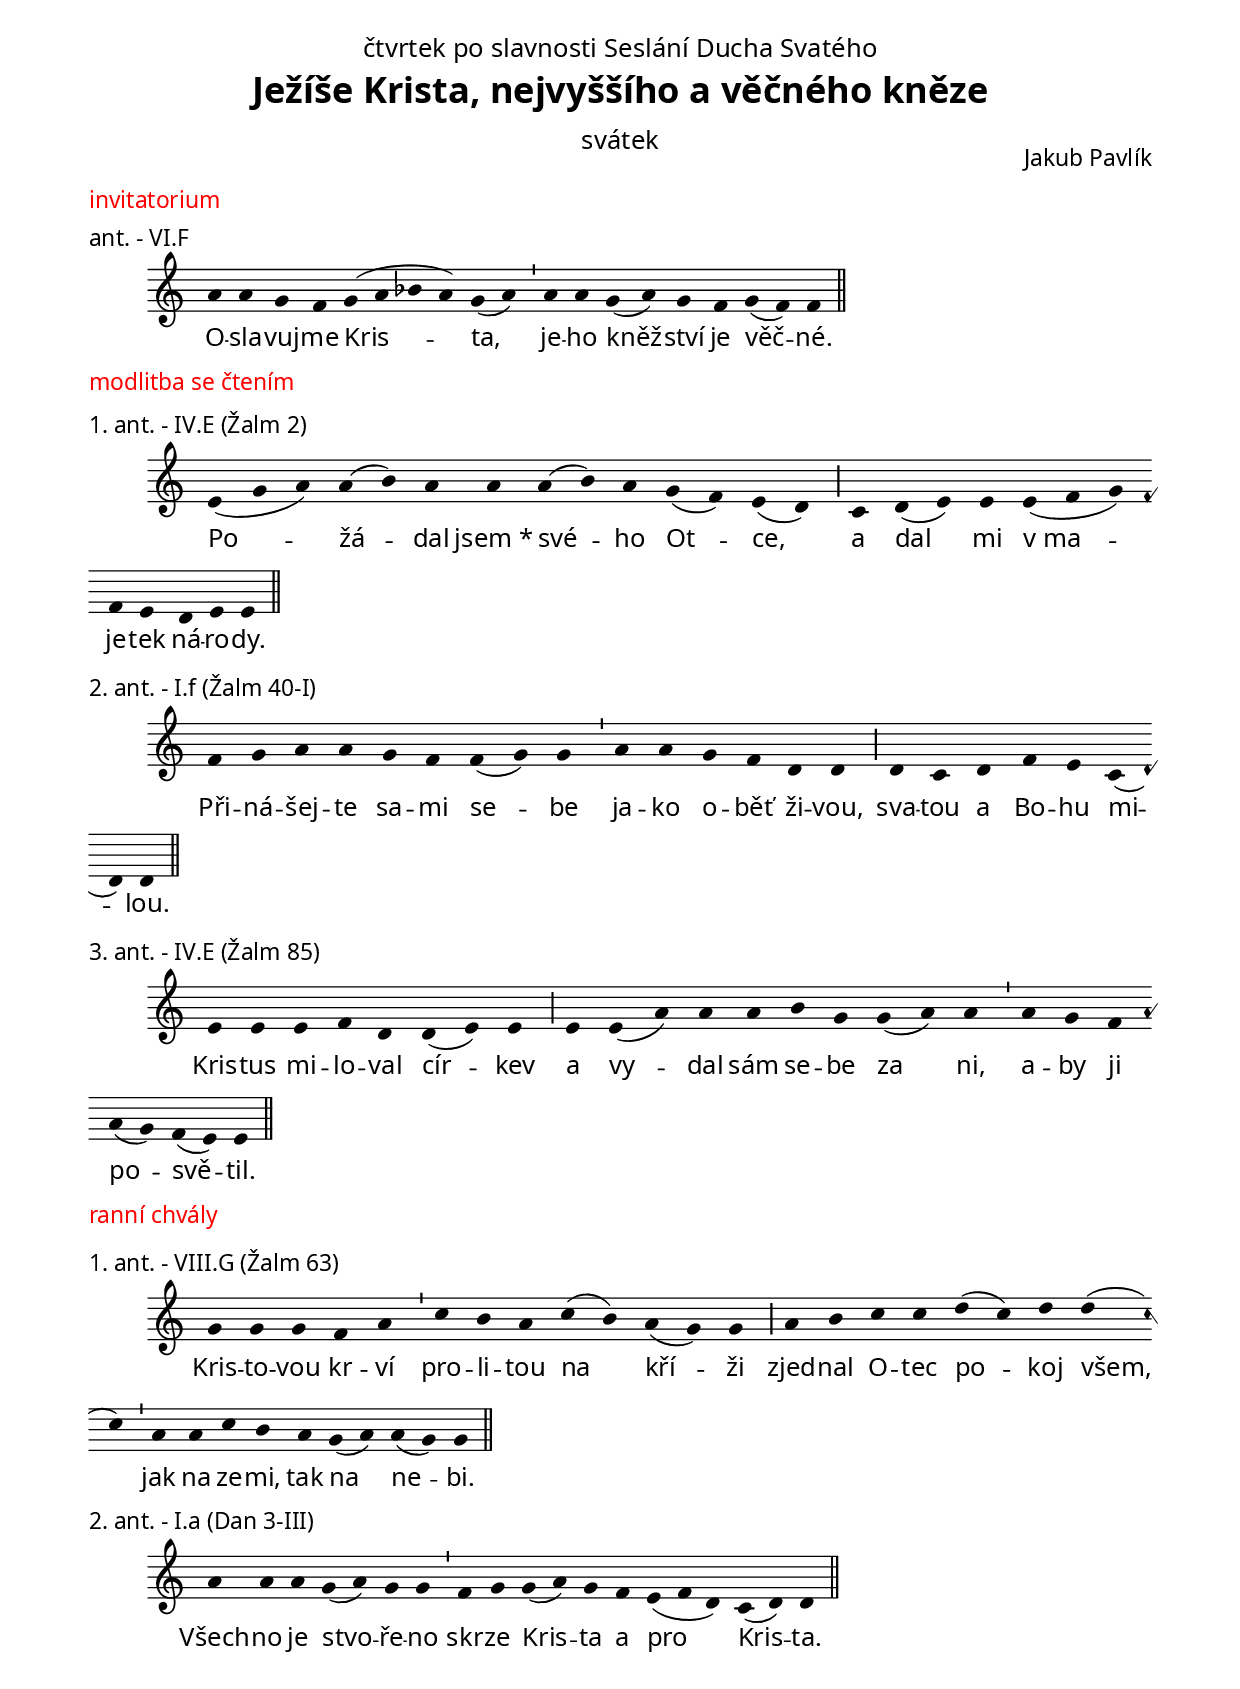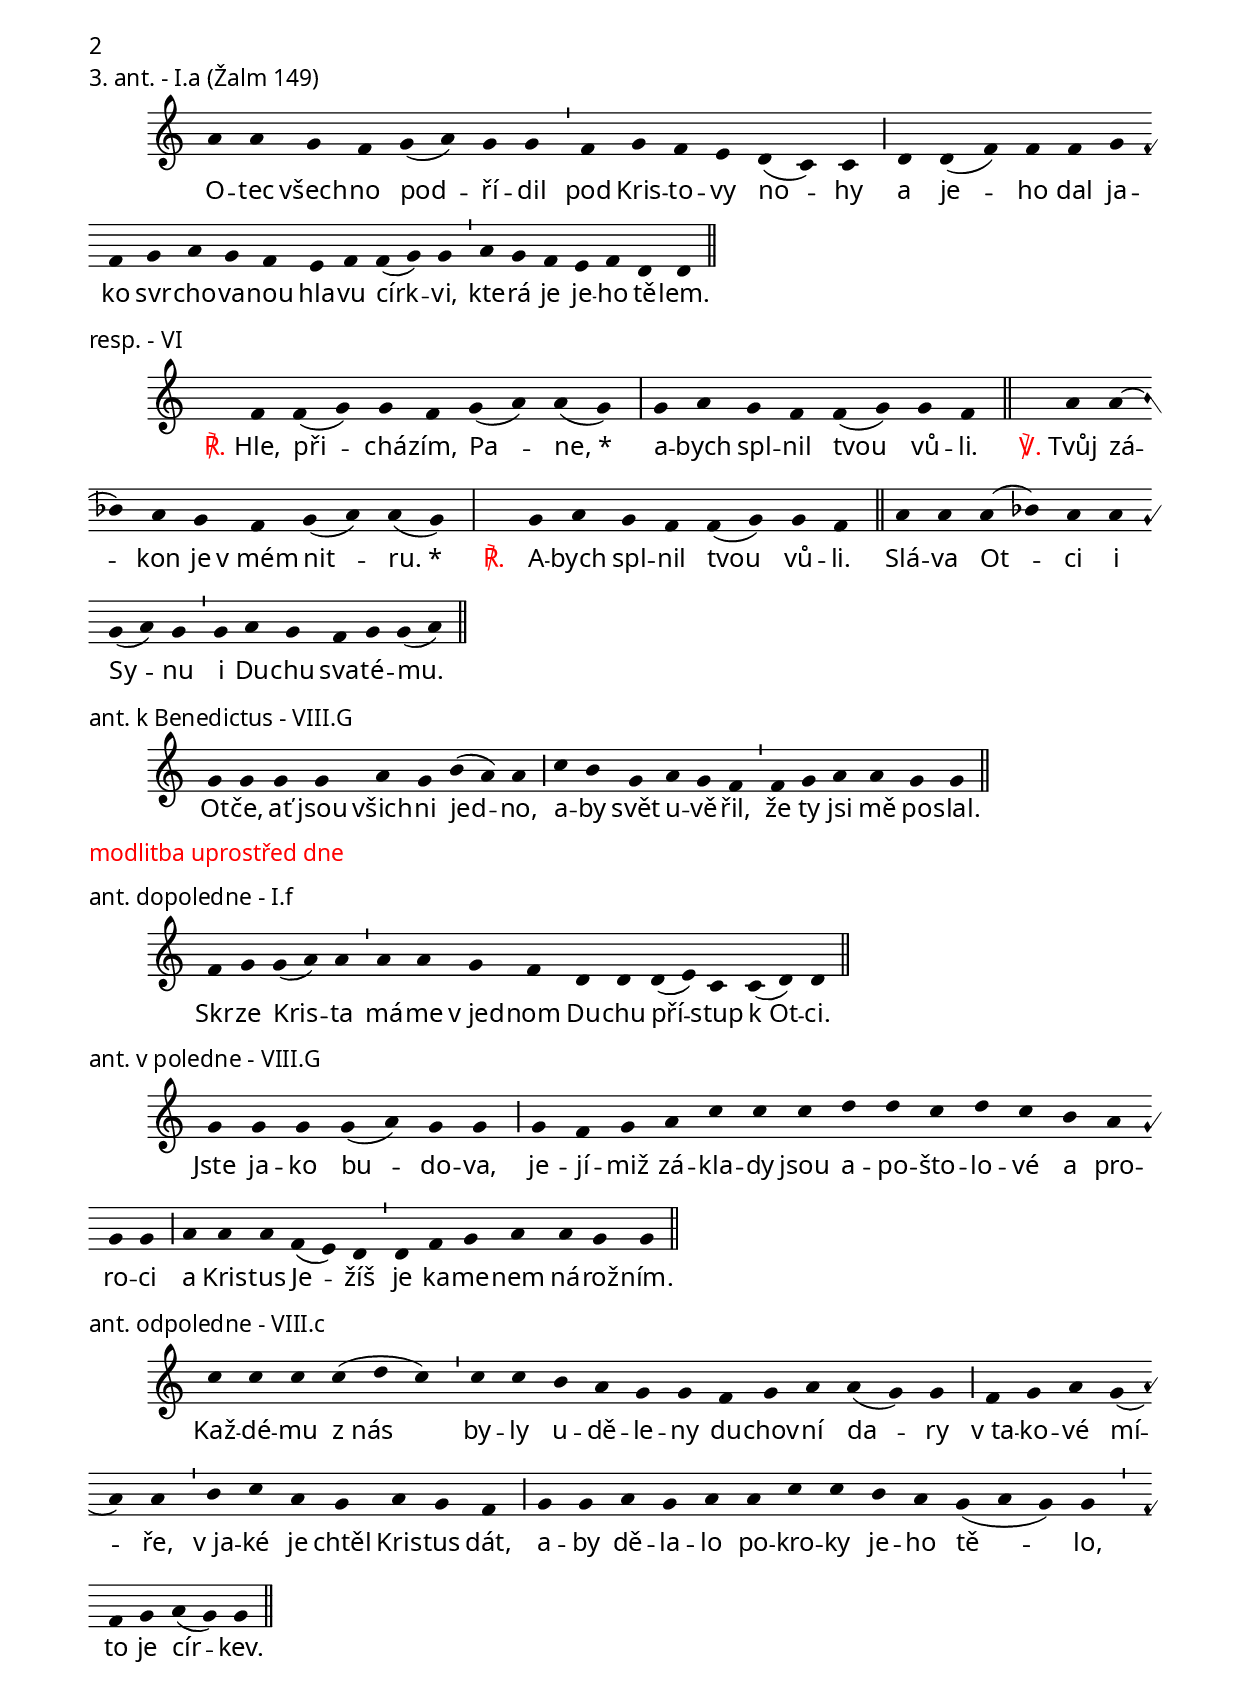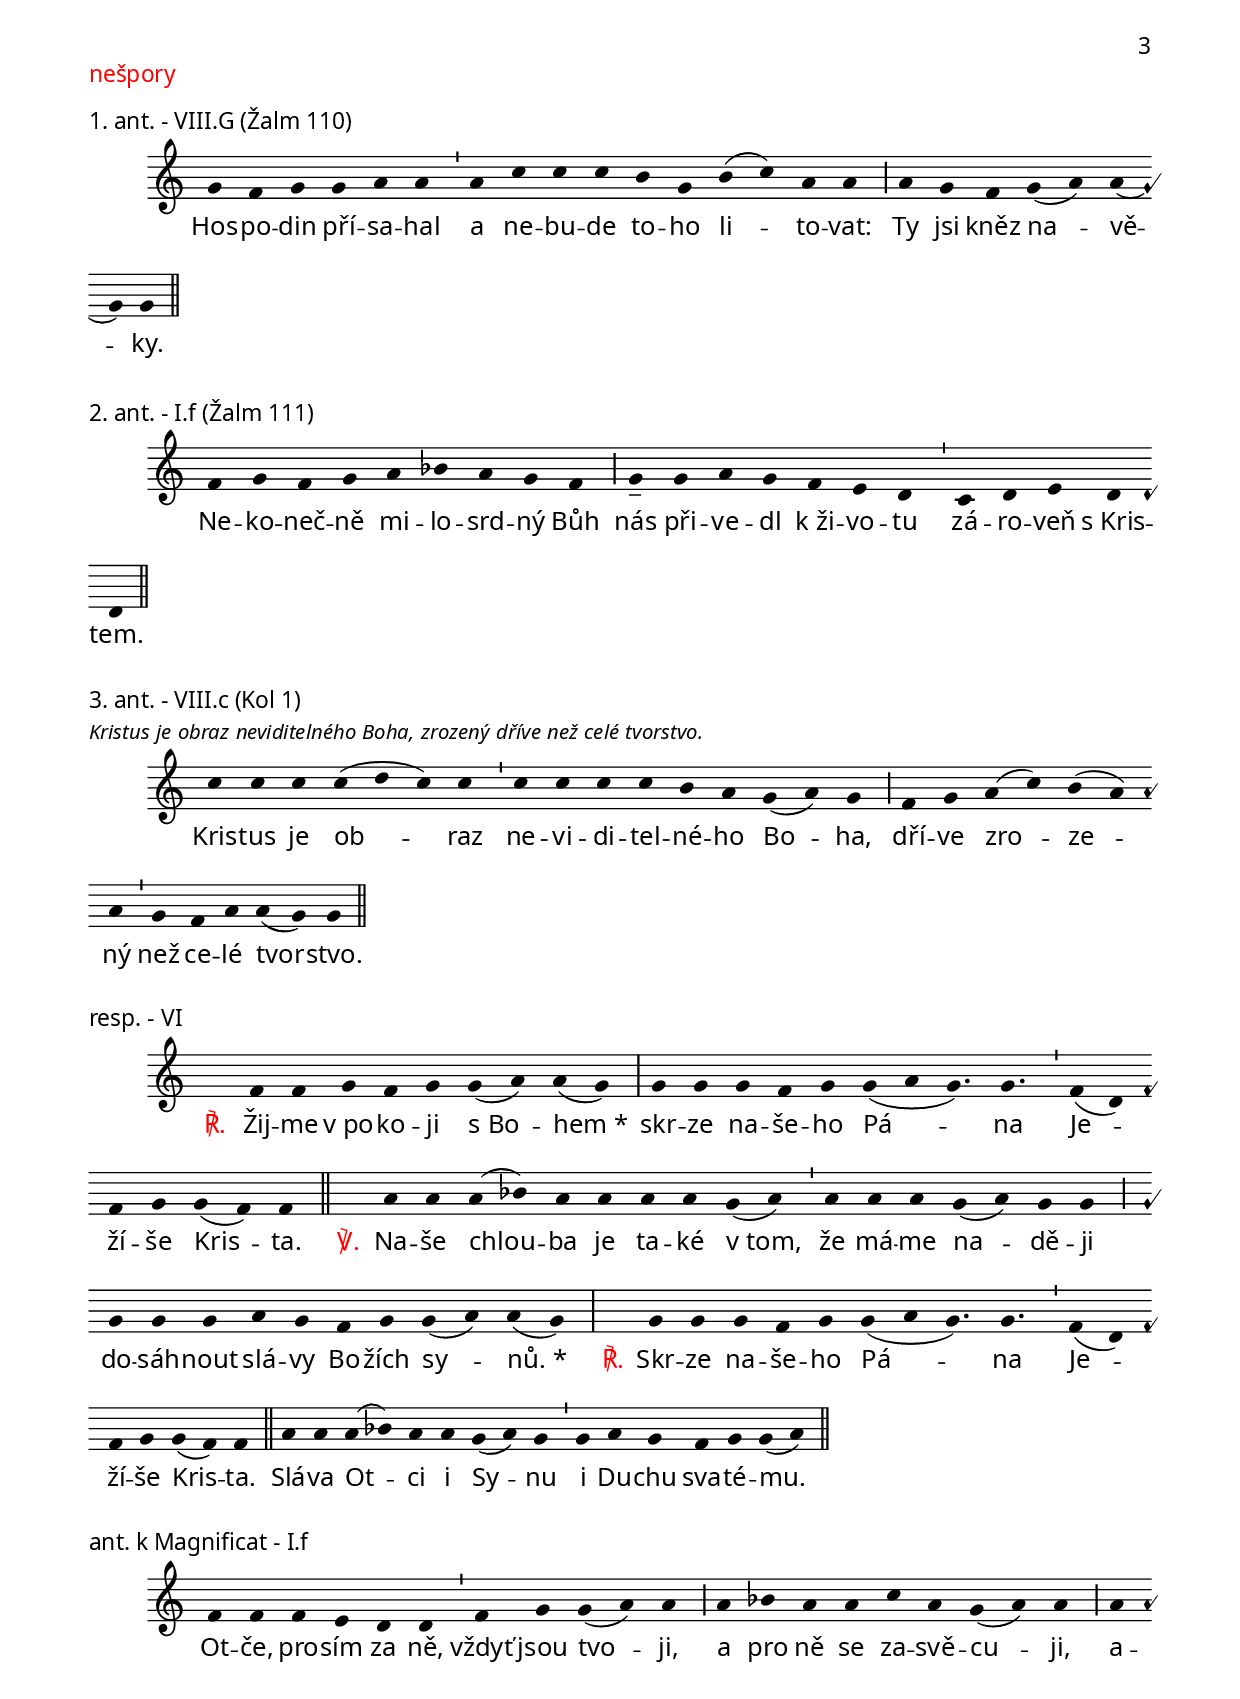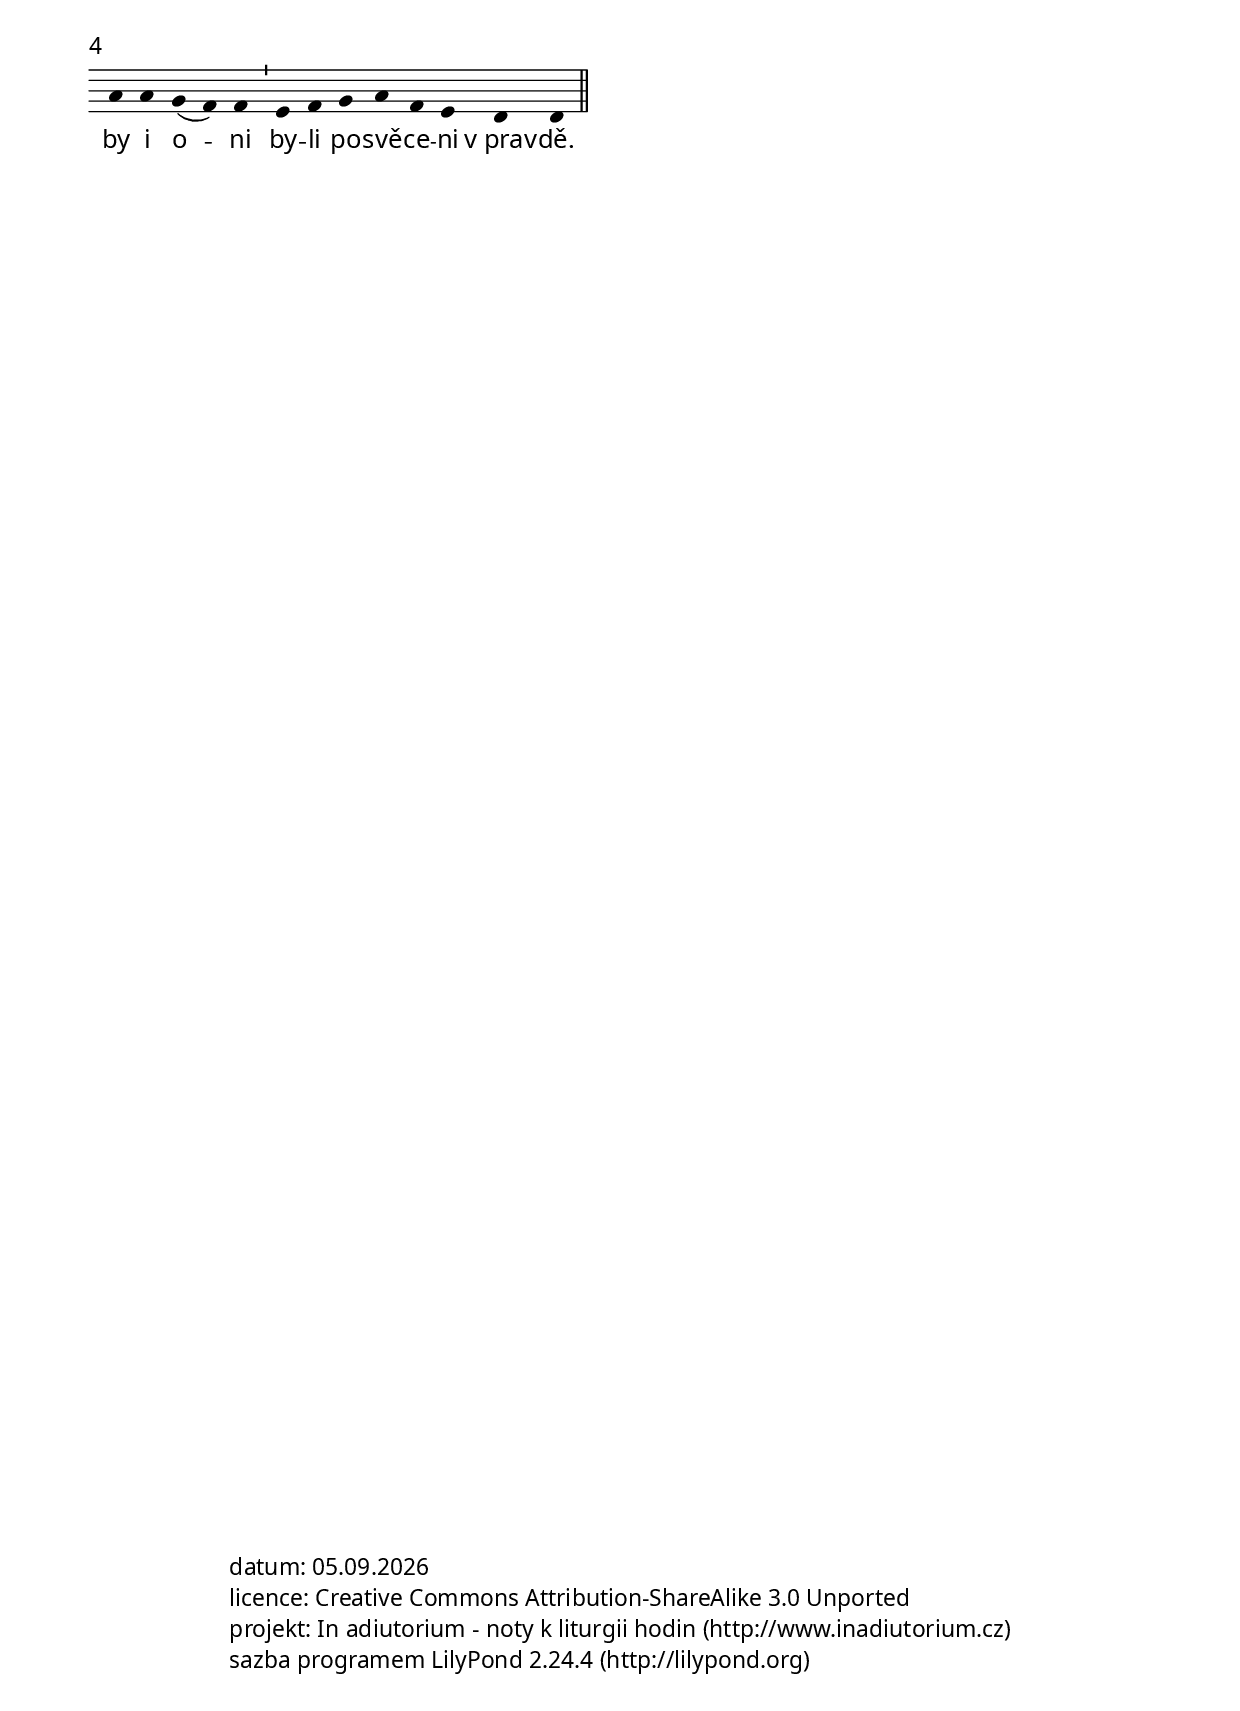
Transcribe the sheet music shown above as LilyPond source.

\version "2.19.16"

\include "spolecne.ly"
\include "dilyresponsorii.ly"

\header {
  title = \markup\titleSvatek
            "Ježíše Krista, nejvyššího a věčného kněze"
            "svátek"
            "čtvrtek po slavnosti Seslání Ducha Svatého"
  composer = "Jakub Pavlík"
}

\markup {\nadpisHodinka {"invitatorium"}}

\score {
  \relative c'' {
    \choralniRezim
    a4 a g f g( a bes a) g( a) \barMin
    a a g( a) g f g( f) f \barFinalis
  }
  \addlyrics {
    O -- sla -- vuj -- me Kris -- ta,
    je -- ho kněž -- ství je věč -- né.
  }
  \header {
    quid = "ant."
    modus = "VI"
    differentia = "F"
    psalmus = ""
    id = "invit"
    piece = \markup {\sestavTitulekBezZalmu}
  }
}

\markup {\nadpisHodinka {"modlitba se čtením"}}

\score {
    \relative c' {
      \choralniRezim
      e4( g a) a( b) a a a( b) a g( f) e( d) \barMaior
      c d( e) e e( f g) f e d e e \barFinalis
    }
    \addlyrics {
      Po -- žá -- dal jsem_* své -- ho Ot -- ce,
      a dal mi v_ma -- je -- tek ná -- ro -- dy.
    }
    \header {
      quid = "1. ant."
      modus = "IV"
      differentia = "E"
      psalmus = "Žalm 2"
      fial = "velikonoce_velikonocnioktav.ly#po-mc-a2?zacatek=24"
      id = "mc-a1"
      piece = \markup {\sestavTitulek}
    }
  }

\score {
  \relative c' {
    \choralniRezim
    f4 g a a g f f( g) g \barMin
    a a g f d d \barMaior
    d c d f e c( d) d \barFinalis
  }
  \addlyrics {
    Při -- ná -- šej -- te sa -- mi se -- be
    ja -- ko o -- běť ži -- vou,
    sva -- tou a Bo -- hu mi -- lou.

  }
  \header {
    quid = "2. ant."
    modus = "I"
    differentia = "f"
    psalmus = "Žalm 40-I"
    id = "mc-a2"
    piece = \markup {\sestavTitulek}
  }
}

\score {
  \relative c' {
    \choralniRezim
    e4 e e f d d( e) e \barMaior
    e e( a) a a b g g( a) a \barMin
    a g f a( g) f( e) e \barFinalis
  }
  \addlyrics {
    Kris -- tus mi -- lo -- val cír -- kev
    a vy -- dal sám se -- be za ni,
    a -- by ji po -- svě -- til.
  }
  \header {
    quid = "3. ant."
    modus = "IV"
    differentia = "E"
    psalmus = "Žalm 85"
    id = "mc-a3"
    piece = \markup {\sestavTitulek}
  }
}

\markup {\nadpisHodinka {"ranní chvály"}}

\score {
  \relative c'' {
    \choralniRezim
    g4 g g f a \barMin
    c b a c( b) a( g) g \barMaior
    a b c c d( c) d d( c) \barMin
    a a c b a g( a) a( g) g \barFinalis
  }
  \addlyrics {
    Kris -- to -- vou kr -- ví
    pro -- li -- tou na kří -- ži
    zjed -- nal O -- tec po -- koj všem,
    jak na ze -- mi, tak na ne -- bi.
  }
  \header {
    quid = "1. ant."
    modus = "VIII"
    differentia = "G"
    psalmus = "Žalm 63"
    id = "rch-a1"
    piece = \markup {\sestavTitulek}
  }
}

\score {
  \relative c'' {
    \choralniRezim
    a4 a a g( a) g g \barMin
    f g g( a) g f e( f d) c( d) d \barFinalis
  }
  \addlyrics {
    Všech -- no je stvo -- ře -- no
    skr -- ze Kris -- ta a pro Kris -- ta.
  }
  \header {
    quid = "2. ant."
    modus = "I"
    differentia = "a"
    psalmus = "Dan 3-III"
    id = "rch-a2"
    piece = \markup {\sestavTitulek}
  }
}

\score {
  \relative c'' {
    \choralniRezim
    a4 a g f g( a) g g \barMin
    f g f e d( c) c \barMaior
    d d( f) f f g f g a g f e f f( g) g \barMin
    a g f e f d d \barFinalis
  }
  \addlyrics {
    O -- tec všech -- no pod -- ří -- dil
    pod Kris -- to -- vy no -- hy
    a je -- ho dal ja -- ko svr -- cho -- va -- nou hla -- vu círk -- vi,
    kte -- rá je je -- ho tě -- lem.
  }
  \header {
    quid = "3. ant."
    modus = "I"
    differentia = "a"
    psalmus = "Žalm 149"
    id = "rch-a3"
    piece = \markup {\sestavTitulek}
  }
}

\score {
  \relative c' {
    \choralniRezim

    % R
    \neviditelna f
    f4 f( g) g f g( a) a( g) \barMax
    g a g f f( g) g f \barFinalis
    % V
    \neviditelna a
    a4 a( bes) a g f g( a) a( g) \barMax
    % R
    \neviditelna a
    g a g f f( g) g f \barFinalis
    % Slava
    \respVIdoxologie \barFinalis
  }
  \addlyrics {
    \Response Hle, při -- chá -- zím, Pa -- ne,_*
    a -- bych spl -- nil tvou vů -- li.
    \Verse Tvůj zá -- kon je v_mém nit -- ru._*
    \Response A -- bych spl -- nil tvou vů -- li.
    \textRespDoxologie
  }
  \header {
    quid = "resp."
    modus = "VI"
    id = "rch-resp"
    piece = \markup {\sestavTitulekResp}
  }
}

\score {
  \relative c'' {
    \choralniRezim
    g4 g g g a g b( a) a \barMaior
    c b g a g f \barMin
    f g a a g g \barFinalis
  }
  \addlyrics {
    Ot -- če, ať jsou všich -- ni jed -- no,
    a -- by svět u -- vě -- řil,
    že ty jsi mě po -- slal.
  }
  \header {
    quid = "ant. k Benedictus"
    modus = "VIII"
    differentia = "G"
    psalmus = ""
    id = "rch-aben"
    piece = \markup {\sestavTitulekBezZalmu}
  }
}

\markup {\nadpisHodinka {"modlitba uprostřed dne"}}

\score {
  \relative c' {
    \choralniRezim
    f4 g g( a) a \barMin
    a a g f d d d( e) c c( d) d \barFinalis
  }
  \addlyrics {
    Skr -- ze Kris -- ta
    má -- me v_jed -- nom Du -- chu pří -- stup k_Ot -- ci.
  }
  \header {
    quid = "ant. dopoledne"
    modus = "I"
    differentia = "f"
    psalmus = ""
    id = "tercie"
    piece = \markup {\sestavTitulekBezZalmu}
  }
}

\score {
  \relative c'' {
    \choralniRezim
    g4 g g g( a) g g \barMaior
    g f g a c c
    c d d c d c b a g g \barMaior
    a a a f( e) d \barMin
    d f g a a g g \barFinalis
  }
  \addlyrics {
    Jste ja -- ko bu -- do -- va,
    je -- jí -- miž zá -- kla -- dy
    jsou a -- po -- što -- lo -- vé a pro -- ro -- ci
    a Kris -- tus Je -- žíš
    je ka -- me -- nem ná -- rož -- ním.
  }
  \header {
    quid = "ant. v poledne"
    modus = "VIII"
    differentia = "G"
    psalmus = ""
    id = "sexta"
    piece = \markup {\sestavTitulekBezZalmu}
  }
}

\score {
  \relative c'' {
    \choralniRezim
    c4 c c c( d c) \barMin
    c c b a g g f g a a( g) g \barMaior
    f g a g( a) a \barMin
    b c a g a g f \barMaior
    g g a g a a c c b a g( a g) g \barMin
    f g a( g) g \barFinalis
  }
  \addlyrics {
    Kaž -- dé -- mu z_nás
    by -- ly u -- dě -- le -- ny du -- chov -- ní da -- ry
    v_ta -- ko -- vé mí -- ře,
    v_ja -- ké je chtěl Kris -- tus dát,
    a -- by dě -- la -- lo po -- kro -- ky je -- ho tě -- lo,
    to je cír -- kev.
  }
  \header {
    quid = "ant. odpoledne"
    modus = "VIII"
    differentia = "c"
    psalmus = ""
    id = "nona"
    piece = \markup {\sestavTitulekBezZalmu}
  }
}

\markup {\nadpisHodinka {"nešpory"}}

\score {
  \relative c'' {
    \choralniRezim
    g4 f g g a a \barMin
    a c c c b g b( c) a a \barMaior
    a g f g( a) a( g) g \barFinalis
  }
  \addlyrics {
    Hos -- po -- din pří -- sa -- hal
    a ne -- bu -- de to -- ho li -- to -- vat:
    Ty jsi kněz na -- vě -- ky.

  }
  \header {
    quid = "1. ant."
    modus = "VIII"
    differentia = "G"
    psalmus = "Žalm 110"
    id = "ne-a1"
    piece = \markup {\sestavTitulek}
  }
}

\score {
  \relative c' {
    \choralniRezim
    f g f g a bes a g f \barMaior
    g-- g a g f e d \barMin
    c d e d d \barFinalis
  }
  \addlyrics {
    Ne -- ko -- neč -- ně mi -- lo -- srd -- ný Bůh
    nás při -- ve -- dl k_ži -- vo -- tu
    zá -- ro -- veň s_Kris -- tem.
  }
  \header {
    quid = "2. ant."
    modus = "I"
    differentia = "f"
    psalmus = "Žalm 111"
    % motiv není převzat doslovně
    fial = "antifony/pust_tyden4.ly#ne-1ne-a3?konec=5"
    id = "ne-a2"
    piece = \markup {\sestavTitulek}
  }
}

\score {
  \relative c'' {
    \choralniRezim
    c4 c c c( d c) c \barMin
    c c c c b a g( a) g \barMaior
    f g a( c) b( a) a \barMin
    g f a a( g) g \barFinalis
  }
  \addlyrics {
    Kris -- tus je ob -- raz
    ne -- vi -- di -- tel -- né -- ho Bo -- ha,
    dří -- ve zro -- ze -- ný
    než ce -- lé tvor -- stvo.
  }
  \header {
    textus_approbatus = "Kristus je obraz neviditelného Boha,
    zrozený dříve než celé tvorstvo."
    quid = "3. ant."
    modus = "VIII"
    differentia = "c"
    psalmus = "Kol 1"
    id = "ne-a3"
    piece = \markup {\sestavTitulek}
  }
}

\score {
  \relative c' {
    \choralniRezim

    % R
    \neviditelna f
    f4 f g f g g( a) a( g) \barMax
    g g g f g g( a g4.) g \barMin f4( d) f g g( f) f \barFinalis
    % V
    \neviditelna a
    a4 a a( bes) a a a a g( a) \barMin
    a a a g( a) g g \barMaior
    g g g a g f g g( a) a( g) \barMax
    % R
    \neviditelna a
    g g g f g g( a g4.) g \barMin f4( d) f g g( f) f \barFinalis
    % Slava
    \respVIdoxologie \barFinalis
  }
  \addlyrics {
    \Response Žij -- me v_po -- ko -- ji s_Bo -- hem_*
    skr -- ze na -- še -- ho Pá -- na Je -- ží -- še Kris -- ta.
    \Verse Na -- še chlou -- ba je ta -- ké v_tom,
    že má -- me na -- dě -- ji
    do -- sáh -- nout slá -- vy Bo -- žích sy -- nů._*
    \Response Skr -- ze na -- še -- ho Pá -- na Je -- ží -- še Kris -- ta.
    \textRespDoxologie
  }
  \header {
    quid = "resp."
    modus = "VI"
    id = "ne-resp"
    piece = \markup {\sestavTitulekResp}
  }
}

\score {
  \relative c' {
    \choralniRezim
    f4 f f e d d \barMin
    f g g( a) a \barMaior
    a bes a a c a g( a) a \barMaior
    a a a g( f) f \barMin
    e f g a f e d d \barFinalis
  }
  \addlyrics {
    Ot -- če, pro -- sím za ně,
    vždyť jsou tvo -- ji,
    a pro ně se za -- svě -- cu -- ji,
    a -- by i o -- ni
    by -- li po -- svě -- ce -- ni v_prav -- dě.
  }
  \header {
    quid = "ant. k Magnificat"
    modus = "I"
    differentia = "f"
    psalmus = ""
    id = "ne-amag"
    piece = \markup {\sestavTitulekBezZalmu}
  }
}